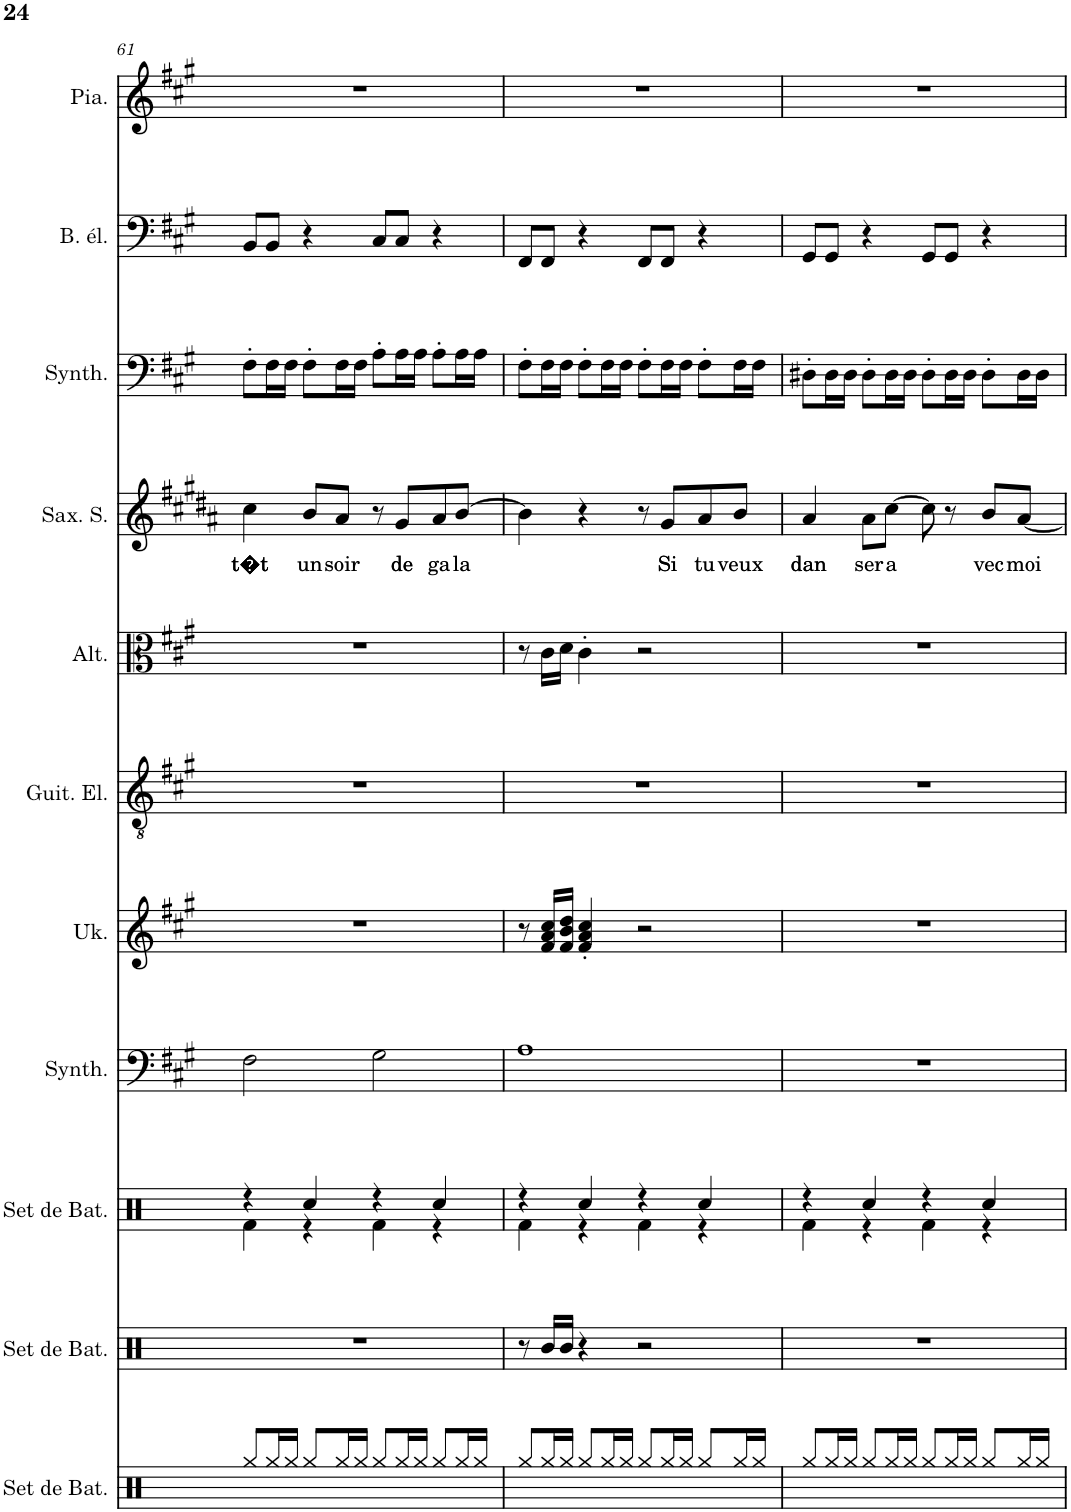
**kern	**kern	**kern	**kern	**kern	**kern	**kern	**kern	**text	**kern	**kern	**kern
*part11	*part10	*part9	*part8	*part7	*part6	*part5	*part4	*part4	*part3	*part2	*part1
*staff11	*staff10	*staff9	*staff8	*staff7	*staff6	*staff5	*staff4	*staff4	*staff3	*staff2	*staff1
*I"Set de batterie (Grand), Midi 12	*I"Set de batterie (Grand), Midi 11	*I"Set de batterie (Grand), Midi 10	*I"Synthétiseur d'instruments à cordes, strings	*I"Ukulélé, acc Guit	*I"Guitare électrique, overdrive	*I"Altos (section), nappes	*I"Saxophone Soprano	*	*I"Synthétiseur Pad, nappe1	*I"Basse électrique à 5 cordes, basse	*I"Piano, piano
*I'Set de Bat.	*I'Set de Bat.	*I'Set de Bat.	*I'Synth.	*I'Uk.	*I'Guit. El.	*I'Alt.	*I'Sax. S.	*	*I'Synth.	*I'B. él.	*I'Pia.
!!LO:PB:g=z
*clefX	*clefX	*clefX	*clefF4	*clefG2	*clefGv2	*clefC3	*clefG2	*	*clefF4	*clefF4	*clefG2
*	*	*	*	*	*	*	*Trd1c2	*	*	*Trd7c12	*
*k[]	*k[]	*k[]	*k[f#c#g#]	*k[f#c#g#]	*k[f#c#g#]	*k[f#c#g#]	*k[f#c#g#d#a#]	*	*k[f#c#g#]	*k[f#c#g#]	*k[f#c#g#]
*M4/4	*M4/4	*M4/4	*M4/4	*M4/4	*M4/4	*M4/4	*M4/4	*	*M4/4	*M4/4	*M4/4
=61	=61	=61	=61	=61	=61	=61	=61	=61	=61	=61	=61
*	*	*^	*	*	*	*	*	*	*	*	*
!	!	!	!	!	!	!	!	!	!LO:LY:b	!	!	!
8Rgg/L	1r	4r	4Rf\	2F#\	1r	1r	1r	4cc#\	t�t	8F#'\L	8BB/L	1r
16Rgg/L	.	.	.	.	.	.	.	.	.	16F#\L	8BB/J	.
16Rgg/JJ	.	.	.	.	.	.	.	.	.	16F#\JJ	.	.
!	!	!	!	!	!	!	!	!	!LO:LY:b	!	!	!
8Rgg/L	.	4Rcc/	4r	.	.	.	.	8b/L	un	8F#'\L	4r	.
!	!	!	!	!	!	!	!	!	!LO:LY:b	!	!	!
16Rgg/L	.	.	.	.	.	.	.	8a#/J	soir	16F#\L	.	.
16Rgg/JJ	.	.	.	.	.	.	.	.	.	16F#\JJ	.	.
8Rgg/L	.	4r	4Rf\	2G#\	.	.	.	8r	.	8A'\L	8C#/L	.
!	!	!	!	!	!	!	!	!	!LO:LY:b	!	!	!
16Rgg/L	.	.	.	.	.	.	.	8g#/L	de	16A\L	8C#/J	.
16Rgg/JJ	.	.	.	.	.	.	.	.	.	16A\JJ	.	.
!	!	!	!	!	!	!	!	!	!LO:LY:b	!	!	!
8Rgg/L	.	4Rcc/	4r	.	.	.	.	8a#/	ga	8A'\L	4r	.
!	!	!	!	!	!	!	!	!	!LO:LY:b	!	!	!
16Rgg/L	.	.	.	.	.	.	.	[8b/J	la	16A\L	.	.
16Rgg/JJ	.	.	.	.	.	.	.	.	.	16A\JJ	.	.
=62	=62	=62	=62	=62	=62	=62	=62	=62	=62	=62	=62	=62
8Rgg/L	8r	4r	4Rf\	1A	8r	1r	8r	4b\]	.	8F#'\L	8FF#/L	1r
16Rgg/L	16R/LL	.	.	.	16f#/ 16a/ 16cc#/LL	.	16c#\LL	.	.	16F#\L	8FF#/J	.
16Rgg/JJ	16R/JJ	.	.	.	16f#/ 16b/ 16dd/JJ	.	16d\JJ	.	.	16F#\JJ	.	.
8Rgg/L	4r	4Rcc/	4r	.	4f#/' 4a/' 4cc#/'	.	4c#'\	4r	.	8F#'\L	4r	.
16Rgg/L	.	.	.	.	.	.	.	.	.	16F#\L	.	.
16Rgg/JJ	.	.	.	.	.	.	.	.	.	16F#\JJ	.	.
8Rgg/L	2r	4r	4Rf\	.	2r	.	2r	8r	.	8F#'\L	8FF#/L	.
!	!	!	!	!	!	!	!	!	!LO:LY:b	!	!	!
16Rgg/L	.	.	.	.	.	.	.	8g#/L	Si	16F#\L	8FF#/J	.
16Rgg/JJ	.	.	.	.	.	.	.	.	.	16F#\JJ	.	.
!	!	!	!	!	!	!	!	!	!LO:LY:b	!	!	!
8Rgg/L	.	4Rcc/	4r	.	.	.	.	8a#/	tu	8F#'\L	4r	.
!	!	!	!	!	!	!	!	!	!LO:LY:b	!	!	!
16Rgg/L	.	.	.	.	.	.	.	8b/J	veux	16F#\L	.	.
16Rgg/JJ	.	.	.	.	.	.	.	.	.	16F#\JJ	.	.
=63	=63	=63	=63	=63	=63	=63	=63	=63	=63	=63	=63	=63
!	!	!	!	!	!	!	!	!	!LO:LY:b	!	!	!
8Rgg/L	1r	4r	4Rf\	1r	1r	1r	1r	4a#/	dan	8D#X'\L	8GG#/L	1r
16Rgg/L	.	.	.	.	.	.	.	.	.	16D#\L	8GG#/J	.
16Rgg/JJ	.	.	.	.	.	.	.	.	.	16D#\JJ	.	.
!	!	!	!	!	!	!	!	!	!LO:LY:b	!	!	!
8Rgg/L	.	4Rcc/	4r	.	.	.	.	8a#\L	ser	8D#'\L	4r	.
!	!	!	!	!	!	!	!	!	!LO:LY:b	!	!	!
16Rgg/L	.	.	.	.	.	.	.	[8cc#\J	a	16D#\L	.	.
16Rgg/JJ	.	.	.	.	.	.	.	.	.	16D#\JJ	.	.
8Rgg/L	.	4r	4Rf\	.	.	.	.	8cc#\]	.	8D#'\L	8GG#/L	.
16Rgg/L	.	.	.	.	.	.	.	8r	.	16D#\L	8GG#/J	.
16Rgg/JJ	.	.	.	.	.	.	.	.	.	16D#\JJ	.	.
!	!	!	!	!	!	!	!	!	!LO:LY:b	!	!	!
8Rgg/L	.	4Rcc/	4r	.	.	.	.	8b/L	vec	8D#'\L	4r	.
!	!	!	!	!	!	!	!	!	!LO:LY:b	!	!	!
16Rgg/L	.	.	.	.	.	.	.	[8a#/J	moi	16D#\L	.	.
16Rgg/JJ	.	.	.	.	.	.	.	.	.	16D#\JJ	.	.
*	*	*v	*v	*	*	*	*	*	*	*	*	*
=	=	=	=	=	=	=	=	=	=	=	=
*-	*-	*-	*-	*-	*-	*-	*-	*-	*-	*-	*-
